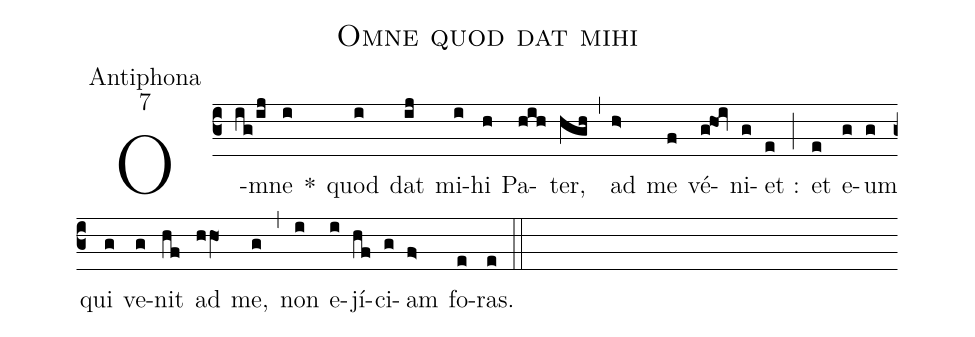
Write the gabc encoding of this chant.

name:Omne quod dat mihi;
office-part:Antiphona;
mode:7;
%%
(c3) O(ig/ij)mne(i) <sp>*</sp>() quod(i) dat(ij) mi(i)hi(h) Pa(hih)ter,(hgh) (,) ad(h>) me(f) vé(g!ho!iv)ni(g)et :(e) (;) et(e) e(g)um(g) qui(g) ve(g)nit(hf) ad(hhO1) me,(g) (,) non(i) e(i)jí(hf)ci(g)am(f>) fo(e)ras.(e) (::)
